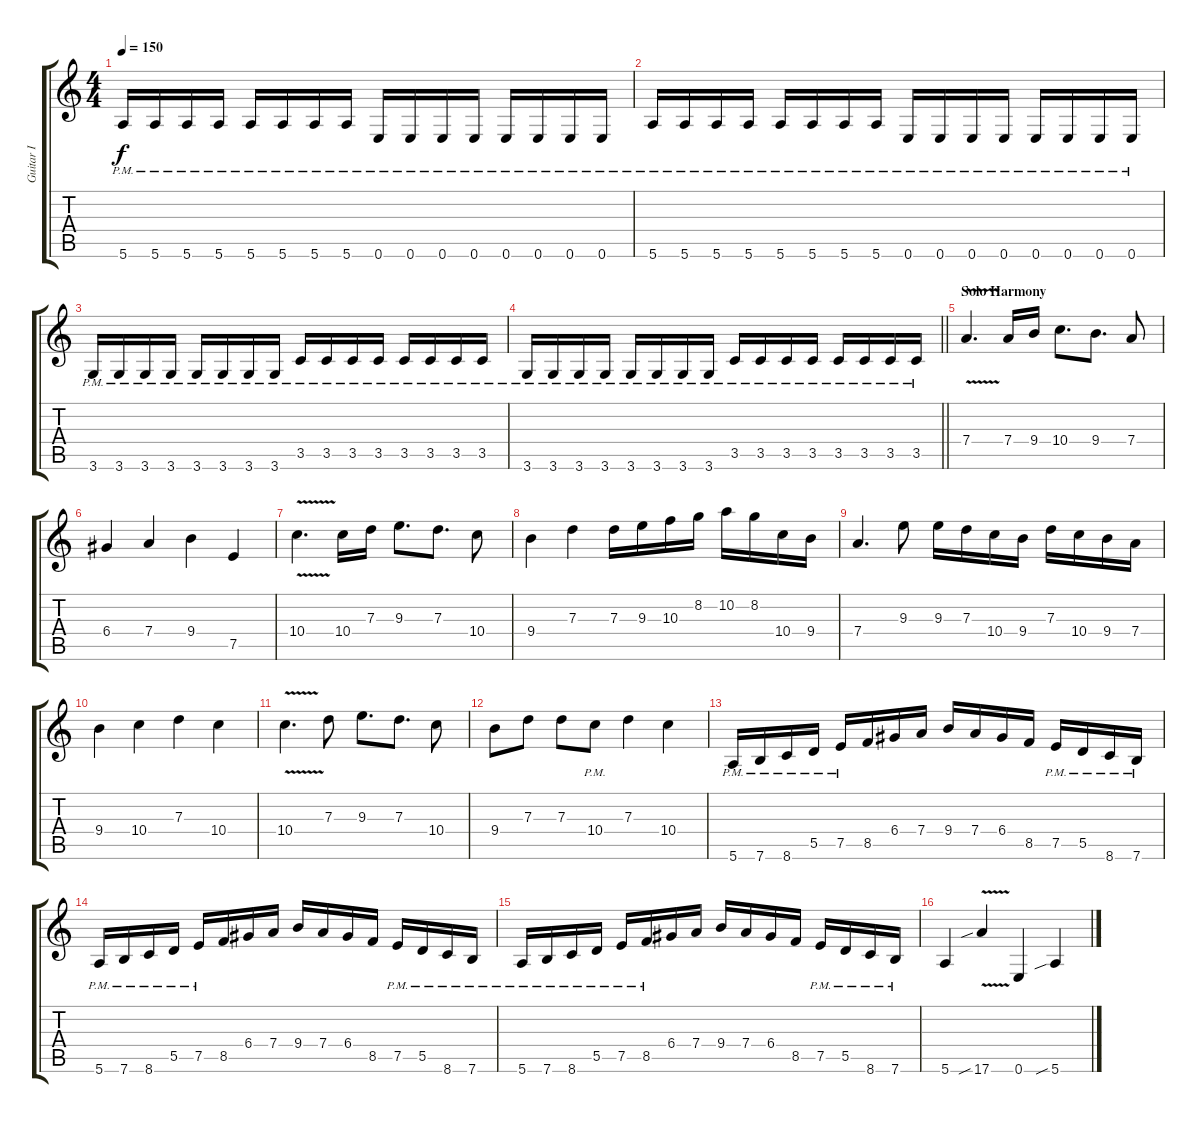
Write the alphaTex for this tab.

\track ("Guitar I" "Guitar I") {instrument overdrivenguitar}
\staff {score tabs}
\tuning (E4 B3 G3 D3 A2 E2) {hide}
\ts (4 4)
\tempo 150
\clef g2
\ks c
5.6{pm}.16{dy f} 5.6{pm}.16 5.6{pm}.16 5.6{pm}.16 5.6{pm}.16 5.6{pm}.16 5.6{pm}.16 5.6{pm}.16 0.6{pm}.16 0.6{pm}.16 0.6{pm}.16 0.6{pm}.16 0.6{pm}.16 0.6{pm}.16 0.6{pm}.16 0.6{pm}.16 |
5.6{pm}.16 5.6{pm}.16 5.6{pm}.16 5.6{pm}.16 5.6{pm}.16 5.6{pm}.16 5.6{pm}.16 5.6{pm}.16 0.6{pm}.16 0.6{pm}.16 0.6{pm}.16 0.6{pm}.16 0.6{pm}.16 0.6{pm}.16 0.6{pm}.16 0.6{pm}.16 |
3.6{pm}.16 3.6{pm}.16 3.6{pm}.16 3.6{pm}.16 3.6{pm}.16 3.6{pm}.16 3.6{pm}.16 3.6{pm}.16 3.5{pm}.16 3.5{pm}.16 3.5{pm}.16 3.5{pm}.16 3.5{pm}.16 3.5{pm}.16 3.5{pm}.16 3.5{pm}.16 |
\barLineRight lightlight
3.6{pm}.16 3.6{pm}.16 3.6{pm}.16 3.6{pm}.16 3.6{pm}.16 3.6{pm}.16 3.6{pm}.16 3.6{pm}.16 3.5{pm}.16 3.5{pm}.16 3.5{pm}.16 3.5{pm}.16 3.5{pm}.16 3.5{pm}.16 3.5{pm}.16 3.5{pm}.16 |
\section ("" "Solo Harmony")
7.4{v}.4{d} 7.4.16 9.4.16 10.4.8{d} 9.4.8{d} 7.4.8 |
6.4.4 7.4.4 9.4.4 7.5.4 |
10.4{v}.4{d} 10.4.16 7.3.16 9.3.8{d} 7.3.8{d} 10.4.8 |
9.4.4 7.3.4 7.3.16 9.3.16 10.3.16 8.2.16 10.2.16 8.2.16 10.4.16 9.4.16 |
7.4.4{d} 9.3.8 9.3.16 7.3.16 10.4.16 9.4.16 7.3.16 10.4.16 9.4.16 7.4.16 |
9.4.4 10.4.4 7.3.4 10.4.4 |
10.4{v}.4{d} 7.3.8 9.3.8{d} 7.3.8{d} 10.4.8 |
9.4.8 7.3.8 7.3.8 10.4{pm}.8 7.3.4 10.4.4 |
5.6{pm}.16 7.6{pm}.16 8.6{pm}.16 5.5{pm}.16 7.5{pm}.16 8.5.16 6.4.16 7.4.16 9.4.16 7.4.16 6.4.16 8.5.16 7.5{pm}.16 5.5{pm}.16 8.6{pm}.16 7.6{pm}.16 |
5.6{pm}.16 7.6{pm}.16 8.6{pm}.16 5.5{pm}.16 7.5{pm}.16 8.5.16 6.4.16 7.4.16 9.4.16 7.4.16 6.4.16 8.5.16 7.5{pm}.16 5.5{pm}.16 8.6{pm}.16 7.6{pm}.16 |
5.6{pm}.16 7.6{pm}.16 8.6{pm}.16 5.5{pm}.16 7.5{pm}.16 8.5{pm}.16 6.4.16 7.4.16 9.4.16 7.4.16 6.4.16 8.5.16 7.5{pm}.16 5.5{pm}.16 8.6{pm}.16 7.6{pm}.16 |
5.6.4 17.6{v sib}.4 0.6.4 5.6{sib}.4
